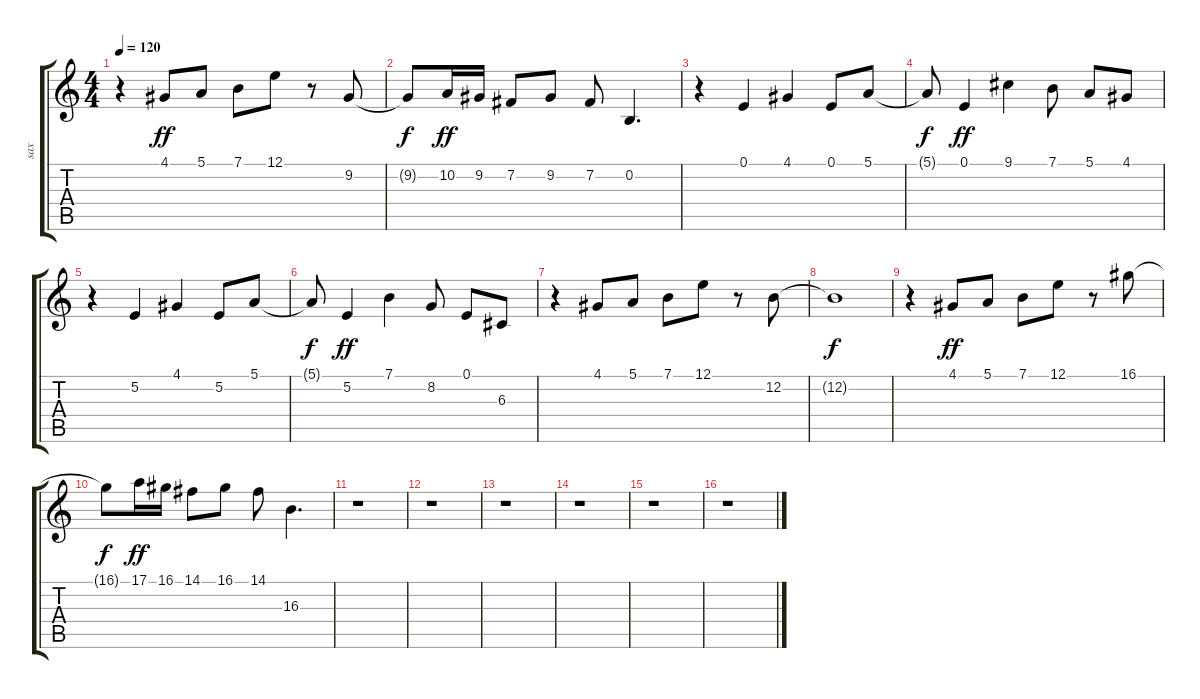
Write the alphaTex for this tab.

\track ("sax" "sax") {instrument altosax}
\staff {score tabs}
\tuning (E4 B3 G3 D3 A2 E2) {hide}
\ts (4 4)
\tempo 120
\clef g2
\ks c
r.4{dy f} 4.1.8{dy ff} 5.1.8 7.1.8 12.1.8 r.8 9.2.8 |
9.2{t}.8{dy f} 10.2.16{dy ff} 9.2.16 7.2.8 9.2.8 7.2.8 0.2.4{d} |
r.4 0.1.4 4.1.4 0.1.8 5.1.8 |
5.1{t}.8{dy f} 0.1.4{dy ff} 9.1.4 7.1.8 5.1.8 4.1.8 |
r.4 5.2.4 4.1.4 5.2.8 5.1.8 |
5.1{t}.8{dy f} 5.2.4{dy ff} 7.1.4 8.2.8 0.1.8 6.3.8 |
r.4 4.1.8 5.1.8 7.1.8 12.1.8 r.8 12.2.8 |
12.2{t}.1{dy f} |
r.4 4.1.8{dy ff} 5.1.8 7.1.8 12.1.8 r.8 16.1.8 |
16.1{t}.8{dy f} 17.1.16{dy ff} 16.1.16 14.1.8 16.1.8 14.1.8 16.3.4{d} |
r.1 |
r.1 |
r.1 |
r.1 |
r.1 |
r.1
